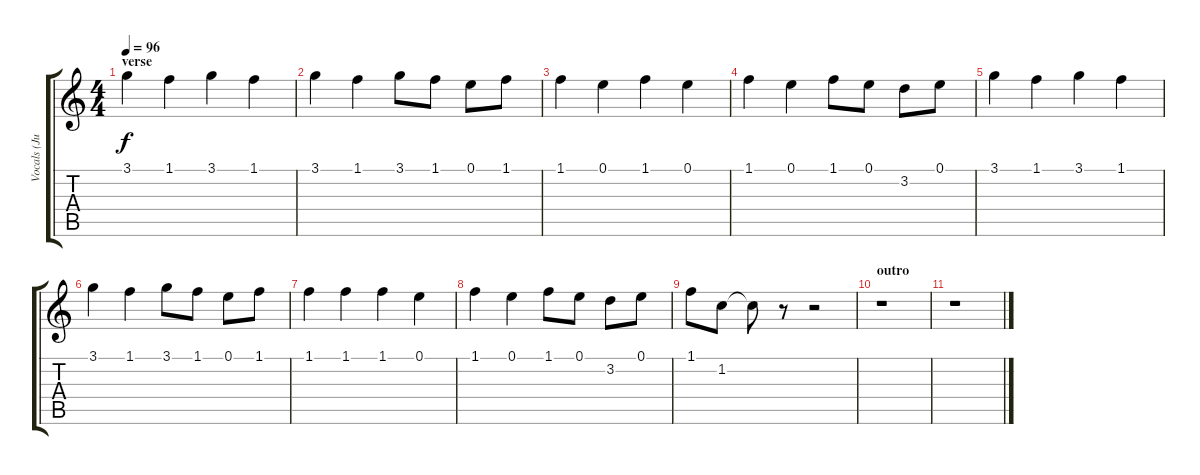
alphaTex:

\track ("Vocals (Julian Casablancas)" "Vocals (Ju") {instrument contrabass}
\staff {score tabs}
\tuning (E4 B3 G3 D3 A2 E2) {hide}
\ts (4 4)
\section ("" "verse")
\tempo 96
\clef g2
\ks c
3.1.4{dy f} 1.1.4 3.1.4 1.1.4 |
3.1.4 1.1.4 3.1.8 1.1.8 0.1.8 1.1.8 |
1.1.4 0.1.4 1.1.4 0.1.4 |
1.1.4 0.1.4 1.1.8 0.1.8 3.2.8 0.1.8 |
3.1.4 1.1.4 3.1.4 1.1.4 |
3.1.4 1.1.4 3.1.8 1.1.8 0.1.8 1.1.8 |
1.1.4 1.1.4 1.1.4 0.1.4 |
1.1.4 0.1.4 1.1.8 0.1.8 3.2.8 0.1.8 |
1.1.8 1.2.8 1.2{t}.8 r.8 r.2 |
\section ("" "outro")
r.1 |
r.1
